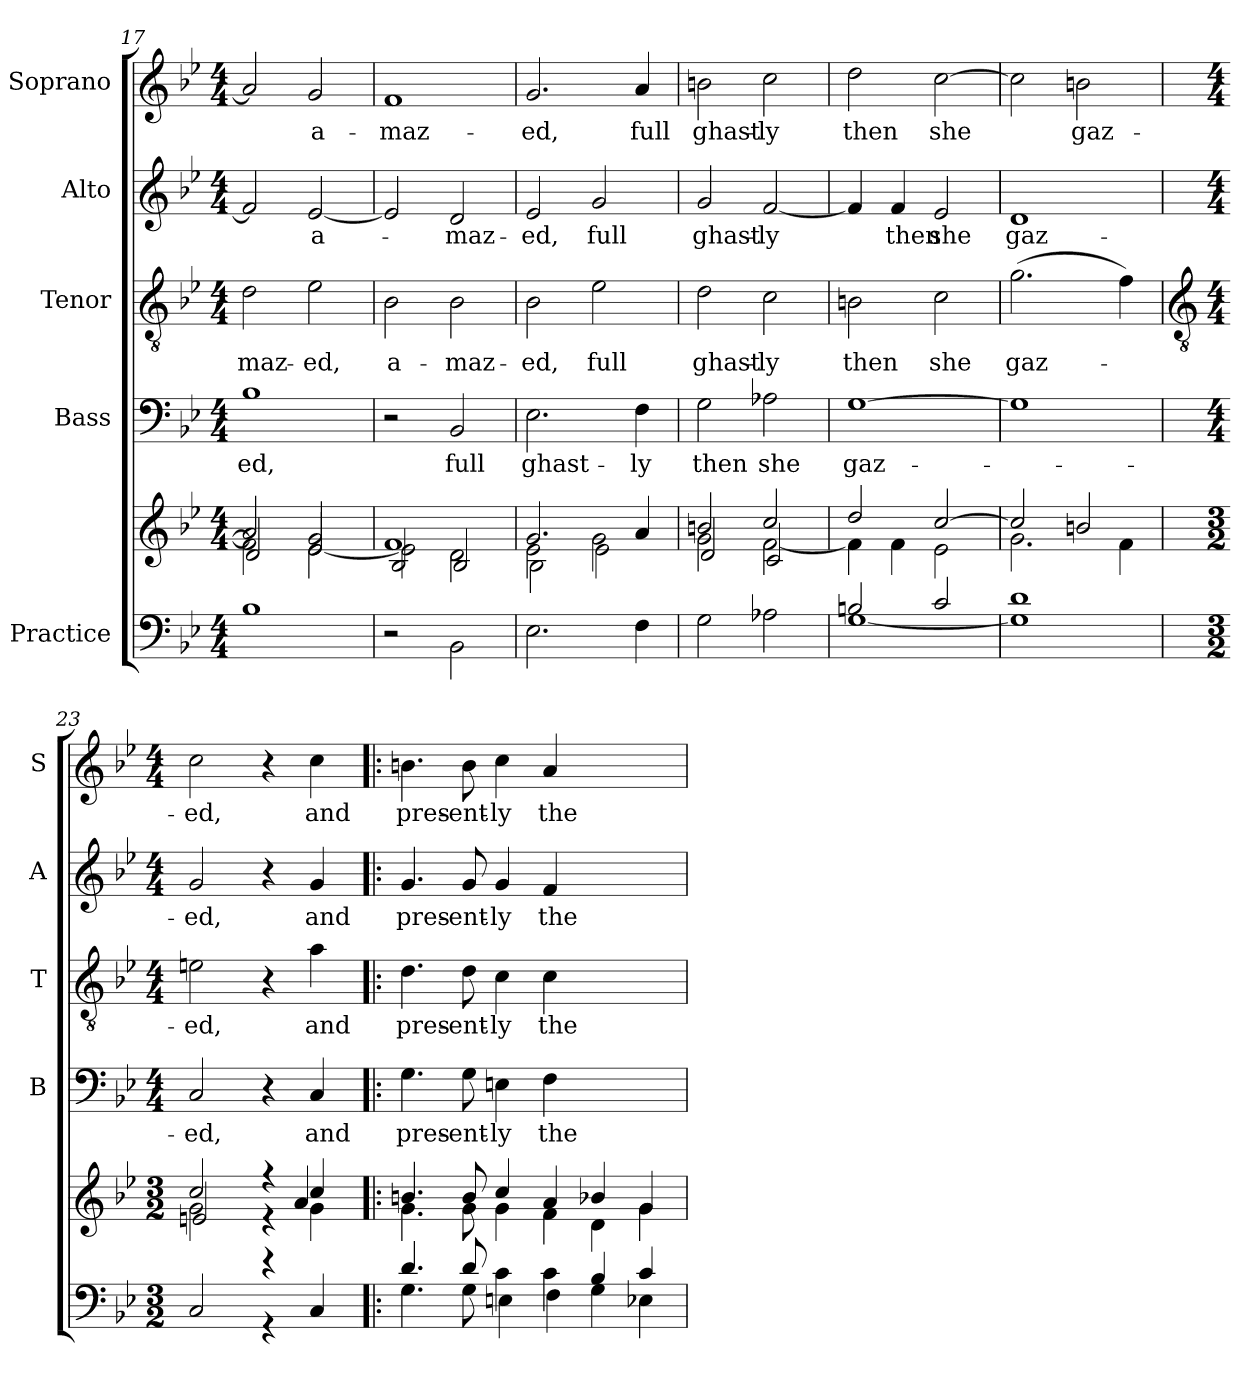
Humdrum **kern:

**kern	**kern	**kern	**text	**kern	**text	**kern	**text	**kern	**text
*part5	*part5	*part4	*part4	*part3	*part3	*part2	*part2	*part1	*part1
*staff6	*staff5	*staff4	*staff4	*staff3	*staff3	*staff2	*staff2	*staff1	*staff1
*I"Practice	*	*I"Bass	*	*I"Tenor	*	*I"Alto	*	*I"Soprano	*
*	*	*I'B	*	*I'T	*	*I'A	*	*I'S	*
!!LO:LB:g=z
*clefF4	*clefG2	*clefF4	*	*clefGv2	*	*clefG2	*	*clefG2	*
*k[b-e-]	*k[b-e-]	*k[b-e-]	*	*k[b-e-]	*	*k[b-e-]	*	*k[b-e-]	*
*B-:	*B-:	*B-:	*	*B-:	*	*B-:	*	*B-:	*
*M4/4	*M4/4	*M4/4	*	*M4/4	*	*M4/4	*	*M4/4	*
=17	=17	=17	=17	=17	=17	=17	=17	=17	=17
*	*^	*	*	*	*	*	*	*	*
*	*	*^	*	*	*	*	*	*	*	*
!	!	!	!	!	!LO:LY:b	!	!LO:LY:b	!	!	!	!
1B-\	2a-/]	2f]	2d	1B-	-ed,	2d	-maz-	2f]	.	2a-/]	.
!	!	!	!	!	!	!	!LO:LY:b	!	!LO:LY:b	!	!LO:LY:b
.	2g	[2e-	2e-	.	.	2e-	-ed,	[2e-	a-	2g	a-
=18	=18	=18	=18	=18	=18	=18	=18	=18	=18	=18	=18
!	!	!	!	!	!	!	!LO:LY:b	!	!	!	!LO:LY:b
2r	1f	2e-]	2B-	2r	.	2B-	a-	2e-]	.	1f	-maz-
!	!	!	!	!	!LO:LY:b	!	!LO:LY:b	!	!LO:LY:b	!	!
2BB-\	.	2d	2B-	2BB-	full	2B-	-maz-	2d	maz-	.	.
=19	=19	=19	=19	=19	=19	=19	=19	=19	=19	=19	=19
!	!	!	!	!	!LO:LY:b	!	!LO:LY:b	!	!LO:LY:b	!	!LO:LY:b
2.E-\	2.g	2e-\	2B-\	2.E-	ghast-	2B-	-ed,	2e-	-ed,	2.g	-ed,
!	!	!	!	!	!	!	!LO:LY:b	!	!LO:LY:b	!	!
.	.	2g\	2e-\	.	.	2e-	full	2g	full	.	.
!	!	!	!	!	!LO:LY:b	!	!	!	!	!	!LO:LY:b
4F\	4a	.	.	4F	-ly	.	.	.	.	4a	full
=20	=20	=20	=20	=20	=20	=20	=20	=20	=20	=20	=20
!	!	!	!	!	!LO:LY:b	!	!LO:LY:b	!	!LO:LY:b	!	!LO:LY:b
2G\	2bn/	2g	2d	2G	then	2d	ghast-	2g	ghast-	2bn	ghast-
!	!	!	!	!	!LO:LY:b	!	!LO:LY:b	!	!LO:LY:b	!	!LO:LY:b
2A-X\	2cc/	[2f	2c/	2A-X	she	2c\	-ly	[2f	-ly	2cc	-ly
=21	=21	=21	=21	=21	=21	=21	=21	=21	=21	=21	=21
*^	*	*	*	*	*	*	*	*	*	*	*
!	!	!	!	!	!	!LO:LY:b	!	!LO:LY:b	!	!	!	!LO:LY:b
*	*	*	*v	*v	*	*	*	*	*	*	*	*
2Bn/	[1G\	2dd/	4f\]	[1G	gaz-	2Bn	then	4f]	.	2dd	then
!	!	!	!	!	!	!	!	!	!LO:LY:b	!	!
.	.	.	4f\	.	.	.	.	4f	then	.	.
!	!	!	!	!	!	!	!LO:LY:b	!	!LO:LY:b	!	!LO:LY:b
2c/	.	[2cc/	2e-	.	.	2c	she	2e-	she	[2cc\	she
=22	=22	=22	=22	=22	=22	=22	=22	=22	=22	=22	=22
!	!	!	!	!	!	!	!LO:LY:b	!	!LO:LY:b	!	!
1d	1G\]	2cc/]	2.g\	1G]	.	(>2.g	gaz-	1d	gaz-	2cc\]	.
!	!	!	!	!	!	!	!	!	!	!	!LO:LY:b
.	.	2bn/	.	.	.	.	.	.	.	2bn	gaz-
.	.	.	4f\	.	.	4f)	.	.	.	.	.
*	*	*v	*v	*	*	*	*	*	*	*	*
!!LO:LB:g=z
=23	=23	=23	=23	=23	=23	=23	=23	=23	=23	=23
*	*	*	*	*	*clefGv2	*	*	*	*	*
*M3/2	*	*M3/2	*M4/4	*	*M4/4	*	*M4/4	*	*M4/4	*
*	*	*^	*	*	*	*	*	*	*	*
*	*	*	*^	*	*	*	*	*	*	*	*
!	!	!	!	!	!	!LO:LY:b	!	!LO:LY:b	!	!LO:LY:b	!	!LO:LY:b
2ryy	2C	2cc/	2g	2en	2C	ed,	2en	ed,	2g	-ed,	2cc\	-ed,
4r	4r	4r	4r	4ryy	4r	.	4r	.	4r	.	4r	.
!	!	!	!	!	!	!LO:LY:b	!	!LO:LY:b	!	!LO:LY:b	!	!LO:LY:b
4ryy	4C	4cc/	4g\	4a/	4C	and	4a\	and	4g	and	4cc\	and
=24!|:	=24!|:	=24!|:	=24!|:	=24!|:	=24!|:	=24!|:	=24!|:	=24!|:	=24!|:	=24!|:	=24!|:	=24!|:
!	!	!	!	!	!	!LO:LY:b	!	!LO:LY:b	!	!LO:LY:b	!	!LO:LY:b
*	*	*	*v	*v	*	*	*	*	*	*	*	*
4.d	4.G	4.bn/	4.g	4.G	pres-	4.d	pres-	4.g	pres-	4.bn\	pres-
!	!	!	!	!	!LO:LY:b	!	!LO:LY:b	!	!LO:LY:b	!	!LO:LY:b
8d	8G	8b/	8g	8G	-ent-	8d	-ent-	8g	-ent-	8b	-ent-
!	!	!	!	!	!LO:LY:b	!	!LO:LY:b	!	!LO:LY:b	!	!LO:LY:b
4c\	4En	4cc/	4g	4En	-ly	4c\	-ly	4g	-ly	4cc\	-ly
!	!	!	!	!	!LO:LY:b	!	!LO:LY:b	!	!LO:LY:b	!	!LO:LY:b
4c\	4F	4a	4f	4F	the	4c\	the	4f	the	4a	the
4B-	4G	4b-X/	4d	2ryy	.	2ryy	.	2ryy	.	2ryy	.
4c	4E-X\	4g	4g	.	.	.	.	.	.	.	.
*v	*v	*	*	*	*	*	*	*	*	*	*
*	*v	*v	*	*	*	*	*	*	*	*
=	=	=	=	=	=	=	=	=	=
*-	*-	*-	*-	*-	*-	*-	*-	*-	*-
